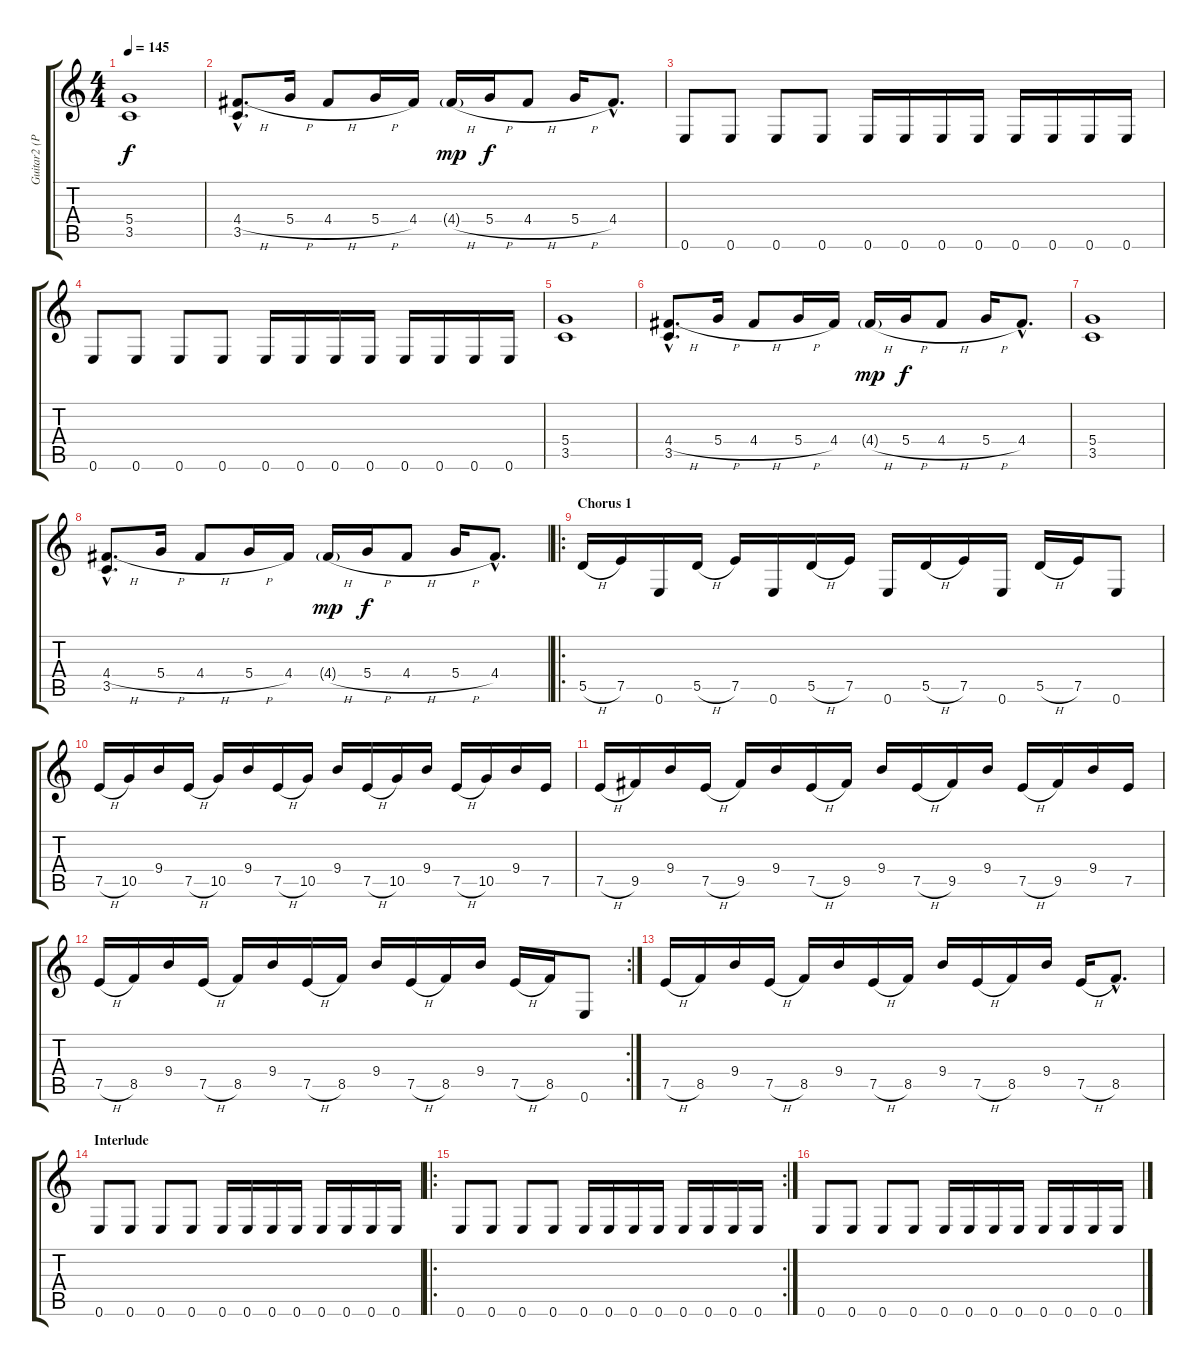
\track ("Guitar2 (Pitrelli)" "Guitar2 (P") {instrument distortionguitar}
\staff {score tabs}
\tuning (E4 B3 G3 D3 A2 E2) {hide}
\ts (4 4)
\tempo 145
\clef g2
\ks c
(5.4 3.5).1{dy f} |
(4.4{h hac} 3.5{hac}).8{d} 5.4{h}.16 4.4{h}.8 5.4{h}.16 4.4.16 4.4{h g}.16{dy mp} 5.4{h}.16{dy f} 4.4{h}.8 5.4{h}.16 4.4{hac}.8{d} |
0.6.8 0.6.8 0.6.8 0.6.8 0.6.16 0.6.16 0.6.16 0.6.16 0.6.16 0.6.16 0.6.16 0.6.16 |
0.6.8 0.6.8 0.6.8 0.6.8 0.6.16 0.6.16 0.6.16 0.6.16 0.6.16 0.6.16 0.6.16 0.6.16 |
(5.4 3.5).1 |
(4.4{h hac} 3.5{hac}).8{d} 5.4{h}.16 4.4{h}.8 5.4{h}.16 4.4.16 4.4{h g}.16{dy mp} 5.4{h}.16{dy f} 4.4{h}.8 5.4{h}.16 4.4{hac}.8{d} |
(5.4 3.5).1 |
(4.4{h hac} 3.5{hac}).8{d} 5.4{h}.16 4.4{h}.8 5.4{h}.16 4.4.16 4.4{h g}.16{dy mp} 5.4{h}.16{dy f} 4.4{h}.8 5.4{h}.16 4.4{hac}.8{d} |
\ro
\section ("" "Chorus 1")
5.5{h}.16 7.5.16 0.6.16 5.5{h}.16 7.5.16 0.6.16 5.5{h}.16 7.5.16 0.6.16 5.5{h}.16 7.5.16 0.6.16 5.5{h}.16 7.5.16 0.6.8 |
7.5{h}.16 10.5.16 9.4.16 7.5{h}.16 10.5.16 9.4.16 7.5{h}.16 10.5.16 9.4.16 7.5{h}.16 10.5.16 9.4.16 7.5{h}.16 10.5.16 9.4.16 7.5.16 |
7.5{h}.16 9.5.16 9.4.16 7.5{h}.16 9.5.16 9.4.16 7.5{h}.16 9.5.16 9.4.16 7.5{h}.16 9.5.16 9.4.16 7.5{h}.16 9.5.16 9.4.16 7.5.16 |
\rc 2
7.5{h}.16 8.5.16 9.4.16 7.5{h}.16 8.5.16 9.4.16 7.5{h}.16 8.5.16 9.4.16 7.5{h}.16 8.5.16 9.4.16 7.5{h}.16 8.5.16 0.6.8 |
7.5{h}.16 8.5.16 9.4.16 7.5{h}.16 8.5.16 9.4.16 7.5{h}.16 8.5.16 9.4.16 7.5{h}.16 8.5.16 9.4.16 7.5{h}.16 8.5{hac}.8{d} |
\section ("" "Interlude")
0.6.8 0.6.8 0.6.8 0.6.8 0.6.16 0.6.16 0.6.16 0.6.16 0.6.16 0.6.16 0.6.16 0.6.16 |
\ro
\rc 2
0.6.8 0.6.8 0.6.8 0.6.8 0.6.16 0.6.16 0.6.16 0.6.16 0.6.16 0.6.16 0.6.16 0.6.16 |
0.6.8 0.6.8 0.6.8 0.6.8 0.6.16 0.6.16 0.6.16 0.6.16 0.6.16 0.6.16 0.6.16 0.6.16
